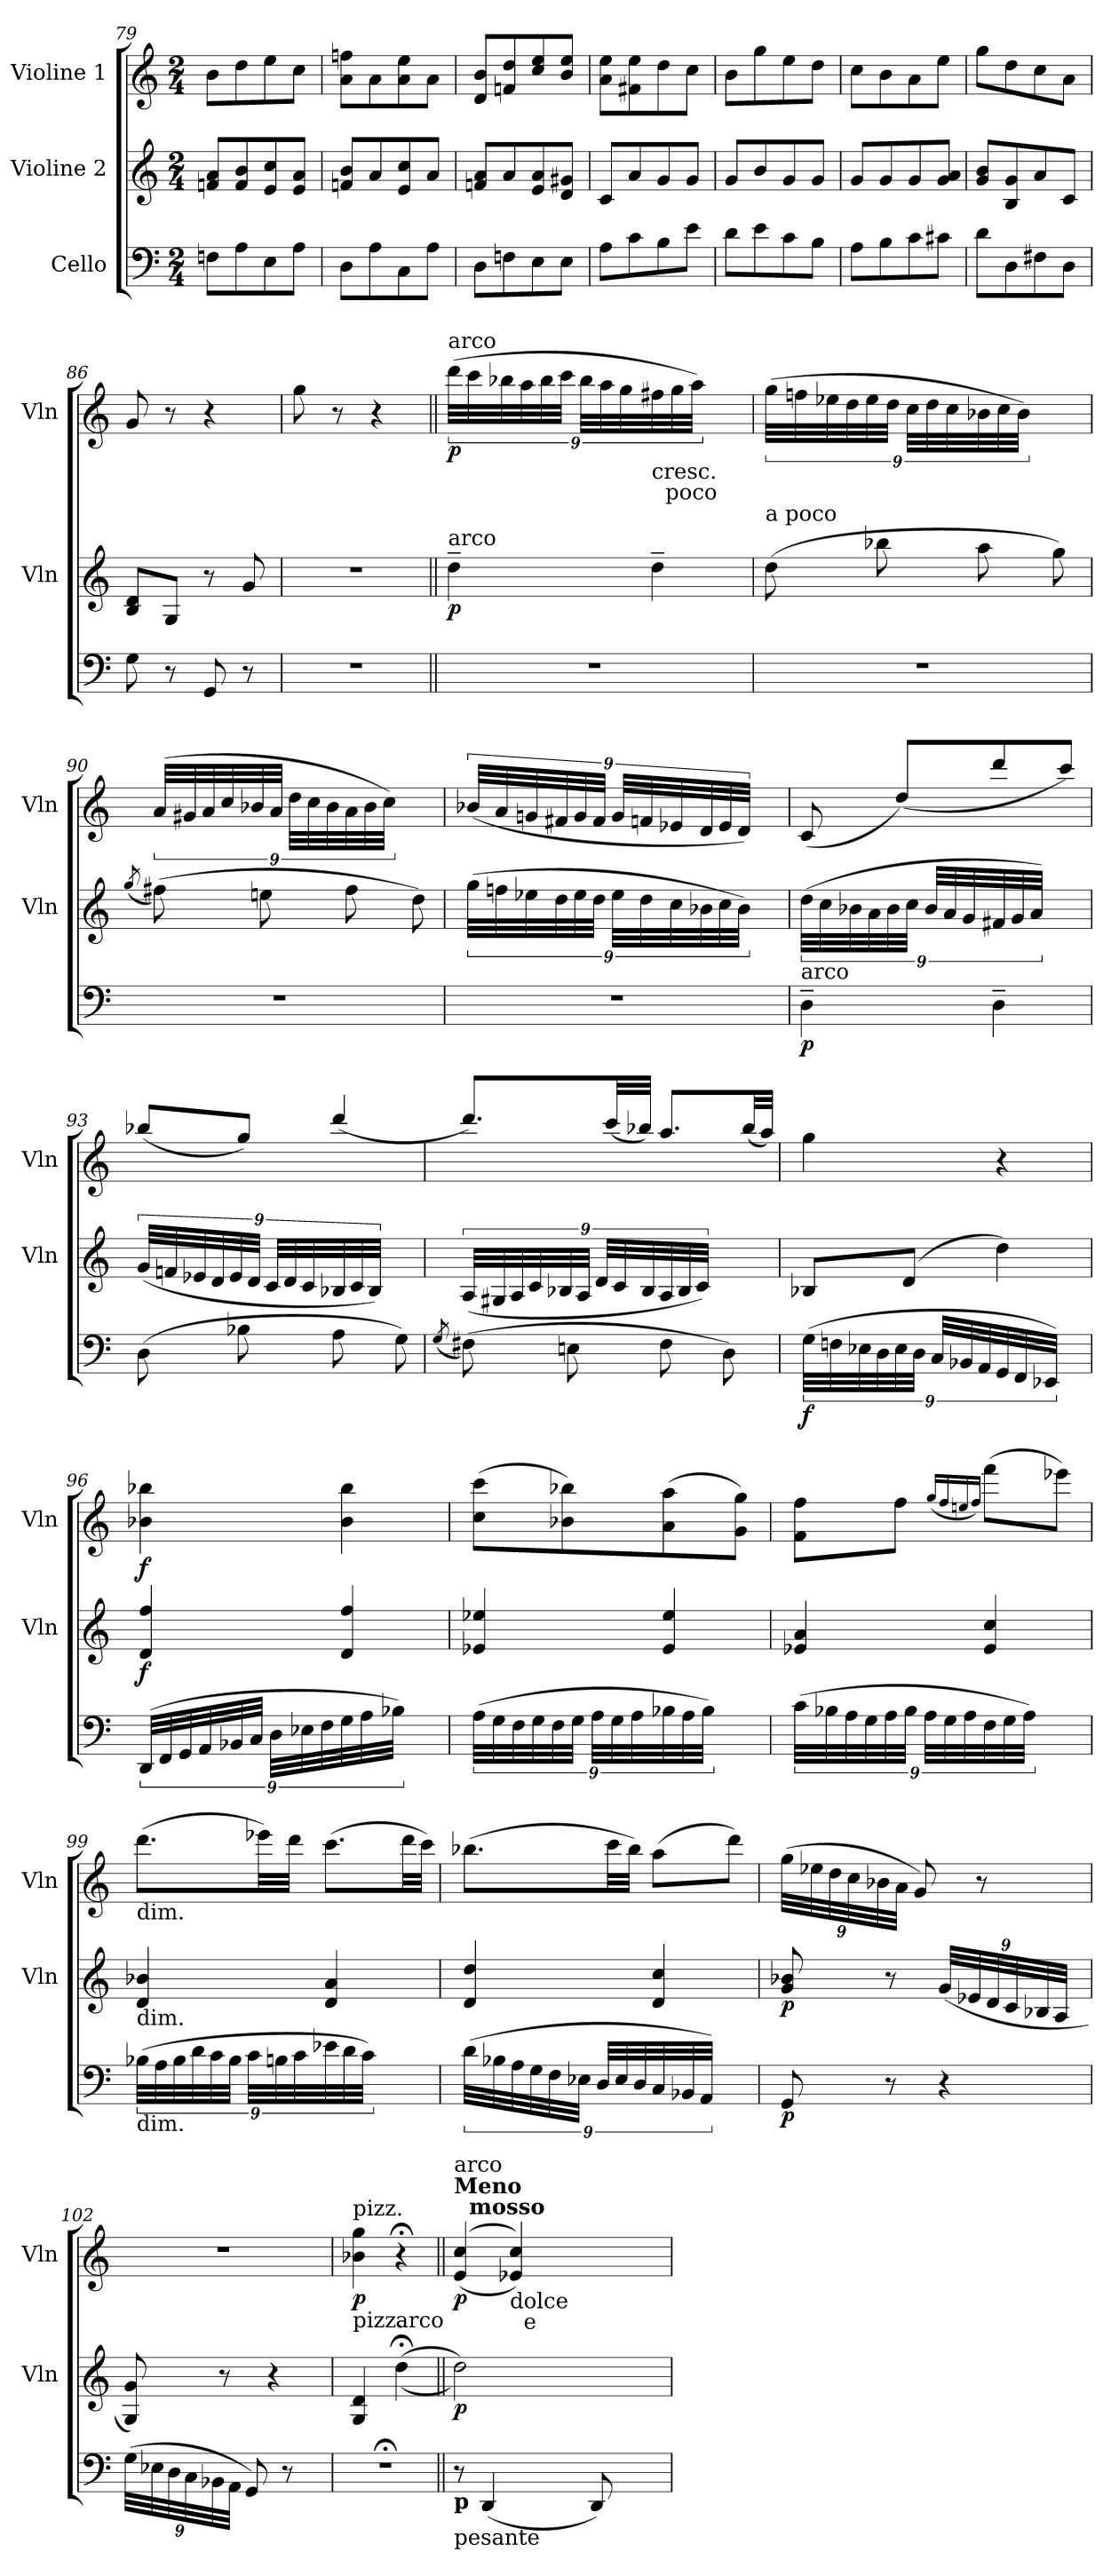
**kern	**dynam	**kern	**dynam	**kern	**dynam
*part3	*part3	*part2	*part2	*part1	*part1
*staff3	*staff3	*staff2	*staff2	*staff1	*staff1
*I"Cello	*	*I"Violine 2	*	*I"Violine 1	*
*	*	*I'Vln	*	*I'Vln	*
*clefF4	*	*clefG2	*	*clefG2	*
*M2/4	*	*M2/4	*	*M2/4	*
=79	=79	=79	=79	=79	=79
8FnL	.	8fn 8aL	.	8bL	.
8A	.	8f 8b	.	8dd	.
8E	.	8e 8cc	.	8ee	.
8AJ	.	8e 8aJ	.	8ccJ	.
=80	=80	=80	=80	=80	=80
8DL	.	8fn 8bL	.	8a 8ffnL	.
8A	.	8a	.	8a	.
8C	.	8e 8cc	.	8a 8ee	.
8AJ	.	8aJ	.	8aJ	.
=81	=81	=81	=81	=81	=81
8DL	.	8fn 8aL	.	8d 8bL	.
8Fn	.	8a	.	8fn 8dd	.
8E	.	8e 8a	.	8cc 8ee	.
8EJ	.	8d 8g#XJ	.	8b 8eeJ	.
=82	=82	=82	=82	=82	=82
8AL	.	8cL	.	8a 8eeL	.
8c	.	8a	.	8f#X 8ee	.
8B	.	8g	.	8dd	.
8eJ	.	8gJ	.	8ccJ	.
!!LO:LB:g=z
=83	=83	=83	=83	=83	=83
8dL	.	8gL	.	8bL	.
8e	.	8b	.	8gg	.
8c	.	8g	.	8ee	.
8BJ	.	8gJ	.	8ddJ	.
=84	=84	=84	=84	=84	=84
8AL	.	8gL	.	8ccL	.
8B	.	8g	.	8b	.
8c	.	8g	.	8a	.
8c#XJ	.	8g 8aJ	.	8eeJ	.
=85	=85	=85	=85	=85	=85
8dL	.	8g 8bL	.	8ggL	.
8D	.	8B 8g	.	8dd	.
8F#	.	8a	.	8cc	.
8DJ	.	8cJ	.	8aJ	.
=86	=86	=86	=86	=86	=86
8G	.	8B 8dL	.	8g	.
8r	.	8GJ	.	8r	.
8GG	.	8r	.	4r	.
8r	.	8g	.	.	.
=87	=87	=87	=87	=87	=87
2r	.	2r	.	8gg	.
.	.	.	.	8r	.
.	.	.	.	4r	.
=88||	=88||	=88||	=88||	=88||	=88||
!	!	!	!	!LO:TX:a:t=arco	!
!	!	!LO:TX:a:t=arco	!	!	!
!	!	!	!LO:DY:b	!	!LO:DY:b
2r	.	4dd~	p	(>36dddLL	p
.	.	.	.	36ccc	.
.	.	.	.	36bb-	.
.	.	.	.	36aa	.
.	.	.	.	36bb-	.
.	.	.	.	36cccJJ	.
.	.	.	.	36bb-LL	.
.	.	.	.	36aa	.
.	.	.	.	36gg	.
!	!	!	!	!LO:TX:b:t=cresc.\n                           poco	!
.	.	4dd~	.	36ff#X	.
.	.	.	.	36gg	.
.	.	.	.	36aaJJ)	.
.	.	.	.	6ryy	.
=89	=89	=89	=89	=89	=89
!	!	!	!	!LO:TX:b:t=a poco	!
2r	.	(>8dd	.	(>36ggLL	.
.	.	.	.	36ffn	.
.	.	.	.	36ee-	.
.	.	.	.	36dd	.
.	.	.	.	36ee-	.
.	.	8bb-	.	.	.
.	.	.	.	36ddJJ	.
.	.	.	.	36ccLL	.
.	.	.	.	36dd	.
.	.	.	.	36cc	.
.	.	8aa	.	36b-	.
.	.	.	.	36cc	.
.	.	.	.	36b-JJ)	.
.	.	.	.	6ryy	.
.	.	8gg)	.	.	.
=90	=90	=90	=90	=90	=90
.	.	(>8qgg/	.	.	.
2r	.	(>8ff#X)	.	(>36aLL	.
.	.	.	.	36g#X	.
.	.	.	.	36a	.
.	.	.	.	36cc	.
.	.	.	.	36b-	.
.	.	8een	.	.	.
.	.	.	.	36aJJ	.
.	.	.	.	36ddLL	.
.	.	.	.	36cc	.
.	.	.	.	36b-	.
.	.	8ff#	.	36a	.
.	.	.	.	36b-	.
.	.	.	.	36ccJJ)	.
.	.	.	.	6ryy	.
.	.	8dd)	.	.	.
=91	=91	=91	=91	=91	=91
2r	.	(>36ggLL	.	(<36b-LL	.
.	.	36ffn	.	36a	.
.	.	36ee-	.	36gn	.
.	.	36dd	.	36f#X	.
.	.	36ee-	.	36g	.
.	.	36ddJJ	.	36f#JJ	.
.	.	36ee-LL	.	36gLL	.
.	.	36dd	.	36fn	.
.	.	36cc	.	36e-	.
.	.	36b-	.	36d	.
.	.	36cc	.	36e-	.
.	.	36b-JJ)	.	36dJJ)	.
.	.	6ryy	.	6ryy	.
!!LO:LB:g=z
=92	=92	=92	=92	=92	=92
!LO:TX:a:t=arco	!	!	!	!	!
!	!LO:DY:b	!	!	!	!
4D~	p	(<36ddLL	.	(<8c/	.
.	.	36cc	.	.	.
.	.	36b-	.	.	.
.	.	36a	.	.	.
.	.	36b-	.	.	.
.	.	.	.	(>8dd/L)	.
.	.	36ccJJ	.	.	.
.	.	36b-LL	.	.	.
.	.	36a	.	.	.
.	.	36g	.	.	.
4D~	.	36f#X	.	8ddd/	.
.	.	36g	.	.	.
.	.	36aJJ)	.	.	.
.	.	6ryy	.	.	.
.	.	.	.	8ccc/J)	.
=93	=93	=93	=93	=93	=93
(>8D	.	(<36gLL	.	(>8bb-/L	.
.	.	36fn	.	.	.
.	.	36e-	.	.	.
.	.	36d	.	.	.
.	.	36e-	.	.	.
8B-	.	.	.	8gg/J)	.
.	.	36dJJ	.	.	.
.	.	36cLL	.	.	.
.	.	36d	.	.	.
.	.	36c	.	.	.
8A	.	36B-	.	(>4ddd/	.
.	.	36c	.	.	.
.	.	36B-JJ)	.	.	.
.	.	6ryy	.	.	.
8G)	.	.	.	.	.
=94	=94	=94	=94	=94	=94
(<8qG/	.	.	.	.	.
(>8F#X)	.	(<36ALL	.	8.ddd/L)	.
.	.	36G#X	.	.	.
.	.	36A	.	.	.
.	.	36c	.	.	.
.	.	36B-	.	.	.
8En	.	.	.	.	.
.	.	36AJJ	.	.	.
.	.	36dLL	.	.	.
.	.	.	.	(>32ccc/LL	.
.	.	36c	.	.	.
.	.	.	.	32bb-/JJJ)	.
.	.	36B-	.	.	.
8F#	.	36A	.	8.aa/L	.
.	.	36B-	.	.	.
.	.	36cJJ)	.	.	.
.	.	6ryy	.	.	.
8D)	.	.	.	.	.
.	.	.	.	(>32bb-/LL	.
.	.	.	.	32aa/JJJ)	.
!!LO:LB:g=z
=95	=95	=95	=95	=95	=95
!	!LO:DY:b	!	!	!	!
(<36GLL	f	8B-L	.	4gg	.
36Fn	.	.	.	.	.
36E-	.	.	.	.	.
36D	.	.	.	.	.
36E-	.	.	.	.	.
.	.	(<8dJ	.	.	.
36DJJ	.	.	.	.	.
36CLL	.	.	.	.	.
36BB-	.	.	.	.	.
36AA	.	.	.	.	.
36GG	.	4dd)	.	4r	.
36FF	.	.	.	.	.
36EE-JJ)	.	.	.	.	.
6ryy	.	.	.	.	.
=96	=96	=96	=96	=96	=96
!	!	!	!LO:DY:b	!	!LO:DY:b
(<36DDLL	.	4d 4ff	f	4b- 4bb-	f
36FF	.	.	.	.	.
36GG	.	.	.	.	.
36AA	.	.	.	.	.
36BB-	.	.	.	.	.
36CJJ	.	.	.	.	.
36DLL	.	.	.	.	.
36E-	.	.	.	.	.
36F	.	.	.	.	.
36G	.	4d 4ff	.	4b- 4bb-	.
36A	.	.	.	.	.
36B-JJ)	.	.	.	.	.
6ryy	.	.	.	.	.
=97	=97	=97	=97	=97	=97
(>36ALL	.	4e- 4ee-	.	(>8cc 8cccL	.
36G	.	.	.	.	.
36F	.	.	.	.	.
36G	.	.	.	.	.
36F	.	.	.	.	.
.	.	.	.	8b- 8bb-)	.
36GJJ	.	.	.	.	.
36ALL	.	.	.	.	.
36G	.	.	.	.	.
36A	.	.	.	.	.
36B-	.	4e- 4ee-	.	(>8a 8aa	.
36A	.	.	.	.	.
36B-JJ)	.	.	.	.	.
6ryy	.	.	.	.	.
.	.	.	.	8g 8ggJ)	.
!!LO:LB:g=z
=98	=98	=98	=98	=98	=98
(>36cLL	.	4e- 4a	.	8f 8ffL	.
36B-	.	.	.	.	.
36A	.	.	.	.	.
36G	.	.	.	.	.
36A	.	.	.	.	.
.	.	.	.	8ffJ	.
36B-JJ	.	.	.	.	.
36ALL	.	.	.	.	.
36G	.	.	.	.	.
36A	.	.	.	.	.
.	.	.	.	(>16qggLL	.
.	.	.	.	16qff	.
.	.	.	.	16qeen	.
.	.	.	.	16qffJJ)	.
36F	.	4e- 4cc	.	(>8fffL	.
36G	.	.	.	.	.
36AJJ)	.	.	.	.	.
6ryy	.	.	.	.	.
.	.	.	.	8eee-XJ)	.
=99	=99	=99	=99	=99	=99
!	!	!	!	!LO:TX:b:t=dim.	!
!	!	!LO:TX:b:t=dim.	!	!	!
!LO:TX:b:t=dim.	!	!	!	!	!
(>36B-LL	.	4d 4b-	.	(>8.dddL	.
36A	.	.	.	.	.
36B-	.	.	.	.	.
36d	.	.	.	.	.
36c	.	.	.	.	.
36B-JJ	.	.	.	.	.
36cLL	.	.	.	.	.
.	.	.	.	32eee-LL)	.
36Bn	.	.	.	.	.
.	.	.	.	32dddJJJ	.
36c	.	.	.	.	.
36e-	.	4d 4a	.	(>8.cccL	.
36d	.	.	.	.	.
36cJJ)	.	.	.	.	.
6ryy	.	.	.	.	.
.	.	.	.	32dddLL	.
.	.	.	.	32cccJJJ)	.
=100	=100	=100	=100	=100	=100
(>36dLL	.	4d 4dd	.	(>8.bb-L	.
36B-X	.	.	.	.	.
36A	.	.	.	.	.
36G	.	.	.	.	.
36F	.	.	.	.	.
36E-JJ	.	.	.	.	.
36DLL	.	.	.	.	.
.	.	.	.	32cccLL	.
36E-	.	.	.	.	.
.	.	.	.	32bb-JJJ)	.
36D	.	.	.	.	.
36C	.	4d 4cc	.	(>8aaL	.
36BB-	.	.	.	.	.
36AAJJ)	.	.	.	.	.
6ryy	.	.	.	.	.
.	.	.	.	8dddJ)	.
!!LO:LB:g=z
=101	=101	=101	=101	=101	=101
!	!LO:DY:b	!	!LO:DY:b	!	!
8GG	p	8g 8b-	p	(>36ggLL	.
.	.	.	.	36ee-	.
.	.	.	.	36dd	.
.	.	.	.	36cc	.
.	.	.	.	36b-	.
8r	.	8r	.	.	.
.	.	.	.	36aJJ	.
.	.	.	.	8g)	.
4r	.	(<36gLL	.	.	.
.	.	36e-	.	.	.
.	.	.	.	8r	.
.	.	36d	.	.	.
.	.	36c	.	.	.
.	.	36B-	.	.	.
.	.	36AJJ	.	.	.
.	.	12ryy	.	12ryy	.
=102	=102	=102	=102	=102	=102
(>36GLL	.	8G 8g)	.	2r	.
36E-	.	.	.	.	.
36D	.	.	.	.	.
36C	.	.	.	.	.
36BB-	.	.	.	.	.
.	.	8r	.	.	.
36AAJJ	.	.	.	.	.
8GG)	.	.	.	.	.
.	.	4r	.	.	.
8r	.	.	.	.	.
12ryy	.	.	.	.	.
=103	=103	=103	=103	=103	=103
!	!	!	!	!LO:TX:a:t=pizz.	!
!	!	!LO:TX:a:t=pizz.	!	!	!
!	!	!	!	!	!LO:DY:b
2r;<	.	4G 4d	.	4b- 4gg	p
!	!	!LO:TX:a:t=arco	!	!	!
.	.	(>(>4dd;<	.	4r;<	.
=104||	=104||	=104||	=104||	=104||	=104||
!	!	!	!	!LO:TX:a:B:t=Meno\n                           mosso	!
!	!	!	!	!LO:TX:a:t=arco	!
!LO:TX:b:B:t=p	!	!	!	!	!
!LO:TX:b:t=pesante	!	!	!	!	!
!	!	!	!LO:DY:b	!	!LO:DY:b
8r	.	2dd))	p	(<(>4e 4cc	p
(<4DD	.	.	.	.	.
!	!	!	!	!LO:TX:b:t=dolce\n                           e	!
.	.	.	.	4e-X 4cc))	.
8DD)	.	.	.	.	.
=	=	=	=	=	=
*-	*-	*-	*-	*-	*-
